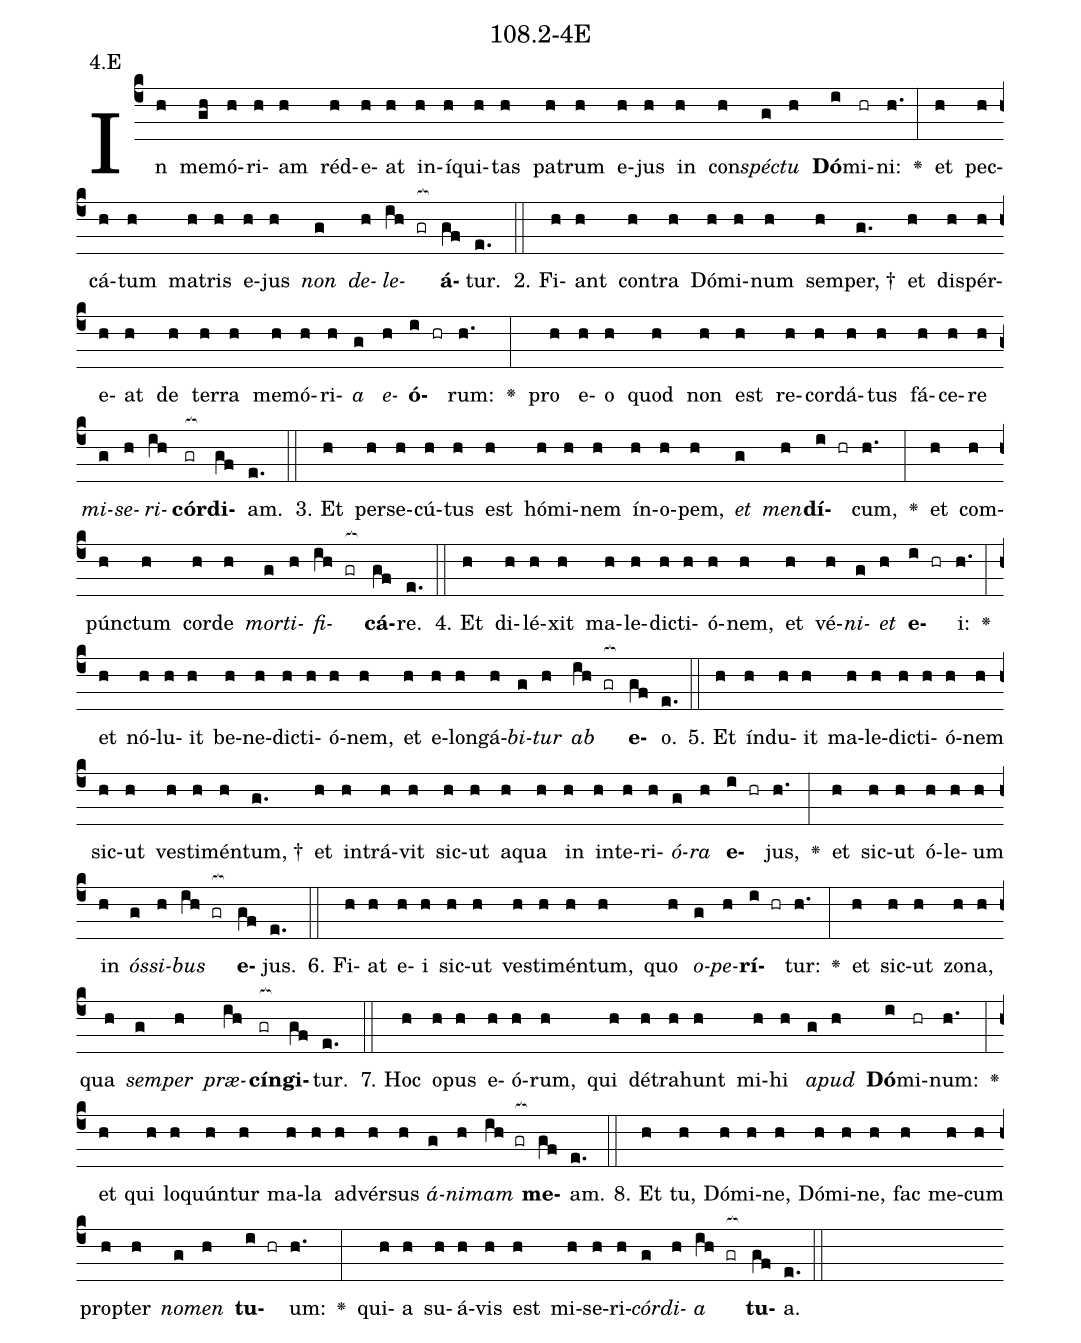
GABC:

name: 108.2-4E;
annotation: 4.E;
%%
(c4)In(h) me(gh)mó(h)ri(h)am(h) réd(h)e(h)at(h) in(h)í(h)qui(h)tas(h) pa(h)trum(h) e(h)jus(h) in(h) con(h)<i>spéc</i>(g)<i>tu</i>(h) <b>Dó</b>(i)mi(hr)ni:(h.) <v>\greheightstar</v>(:) et(h) pec(h)cá(h)tum(h) ma(h)tris(h) e(h)jus(h) <i>non</i>(g) <i>de</i>(h)<i>le</i>(ih gr[ocb:1{])<b>á</b>(gf[ocb:0}])tur.(e.) (::)
2. Fi(h)ant(h) con(h)tra(h) Dó(h)mi(h)num(h) sem(h)per, †(g.) et(h) dis(h)pér(h)e(h)at(h) de(h) ter(h)ra(h) me(h)mó(h)ri(h)<i>a</i>(g) <i>e</i>(h)<b>ó</b>(i hr)rum:(h.) <v>\greheightstar</v>(:) pro(h) e(h)o(h) quod(h) non(h) est(h) re(h)cor(h)dá(h)tus(h) fá(h)ce(h)re(h) <i>mi</i>(g)<i>se</i>(h)<i>ri</i>(ih)<b>cór</b>(gr[ocb:1{])<b>di</b>(gf[ocb:0}])am.(e.) (::)
3. Et(h) per(h)se(h)cú(h)tus(h) est(h) hó(h)mi(h)nem(h) ín(h)o(h)pem,(h) <i>et</i>(g) <i>men</i>(h)<b>dí</b>(i hr)cum,(h.) <v>\greheightstar</v>(:) et(h) com(h)púnc(h)tum(h) cor(h)de(h) <i>mor</i>(g)<i>ti</i>(h)<i>fi</i>(ih gr[ocb:1{])<b>cá</b>(gf[ocb:0}])re.(e.) (::)
4. Et(h) di(h)lé(h)xit(h) ma(h)le(h)dic(h)ti(h)ó(h)nem,(h) et(h) vé(h)<i>ni</i>(g)<i>et</i>(h) <b>e</b>(i hr)i:(h.) <v>\greheightstar</v>(:) et(h) nó(h)lu(h)it(h) be(h)ne(h)dic(h)ti(h)ó(h)nem,(h) et(h) e(h)lon(h)gá(h)<i>bi</i>(g)<i>tur</i>(h) <i>ab</i>(ih gr[ocb:1{]) <b>e</b>(gf[ocb:0}])o.(e.) (::)
5. Et(h) índ(h)u(h)it(h) ma(h)le(h)dic(h)ti(h)ó(h)nem(h) sic(h)ut(h) ves(h)ti(h)mén(h)tum, †(g.) et(h) in(h)trá(h)vit(h) sic(h)ut(h) a(h)qua(h) in(h) in(h)te(h)ri(h)<i>ó</i>(g)<i>ra</i>(h) <b>e</b>(i hr)jus,(h.) <v>\greheightstar</v>(:) et(h) sic(h)ut(h) ó(h)le(h)um(h) in(h) <i>ós</i>(g)<i>si</i>(h)<i>bus</i>(ih gr[ocb:1{]) <b>e</b>(gf[ocb:0}])jus.(e.) (::)
6. Fi(h)at(h) e(h)i(h) sic(h)ut(h) ves(h)ti(h)mén(h)tum,(h) quo(h) <i>o</i>(g)<i>pe</i>(h)<b>rí</b>(i hr)tur:(h.) <v>\greheightstar</v>(:) et(h) sic(h)ut(h) zo(h)na,(h) qua(h) <i>sem</i>(g)<i>per</i>(h) <i>præ</i>(ih)<b>cín</b>(gr[ocb:1{])<b>gi</b>(gf[ocb:0}])tur.(e.) (::)
7. Hoc(h) o(h)pus(h) e(h)ó(h)rum,(h) qui(h) dé(h)tra(h)hunt(h) mi(h)hi(h) <i>a</i>(g)<i>pud</i>(h) <b>Dó</b>(i)mi(hr)num:(h.) <v>\greheightstar</v>(:) et(h) qui(h) lo(h)quún(h)tur(h) ma(h)la(h) ad(h)vér(h)sus(h) <i>á</i>(g)<i>ni</i>(h)<i>mam</i>(ih gr[ocb:1{]) <b>me</b>(gf[ocb:0}])am.(e.) (::)
8. Et(h) tu,(h) Dó(h)mi(h)ne,(h) Dó(h)mi(h)ne,(h) fac(h) me(h)cum(h) prop(h)ter(h) <i>no</i>(g)<i>men</i>(h) <b>tu</b>(i hr)um:(h.) <v>\greheightstar</v>(:) qui(h)a(h) su(h)á(h)vis(h) est(h) mi(h)se(h)ri(h)<i>cór</i>(g)<i>di</i>(h)<i>a</i>(ih gr[ocb:1{]) <b>tu</b>(gf[ocb:0}])a.(e.) (::)
